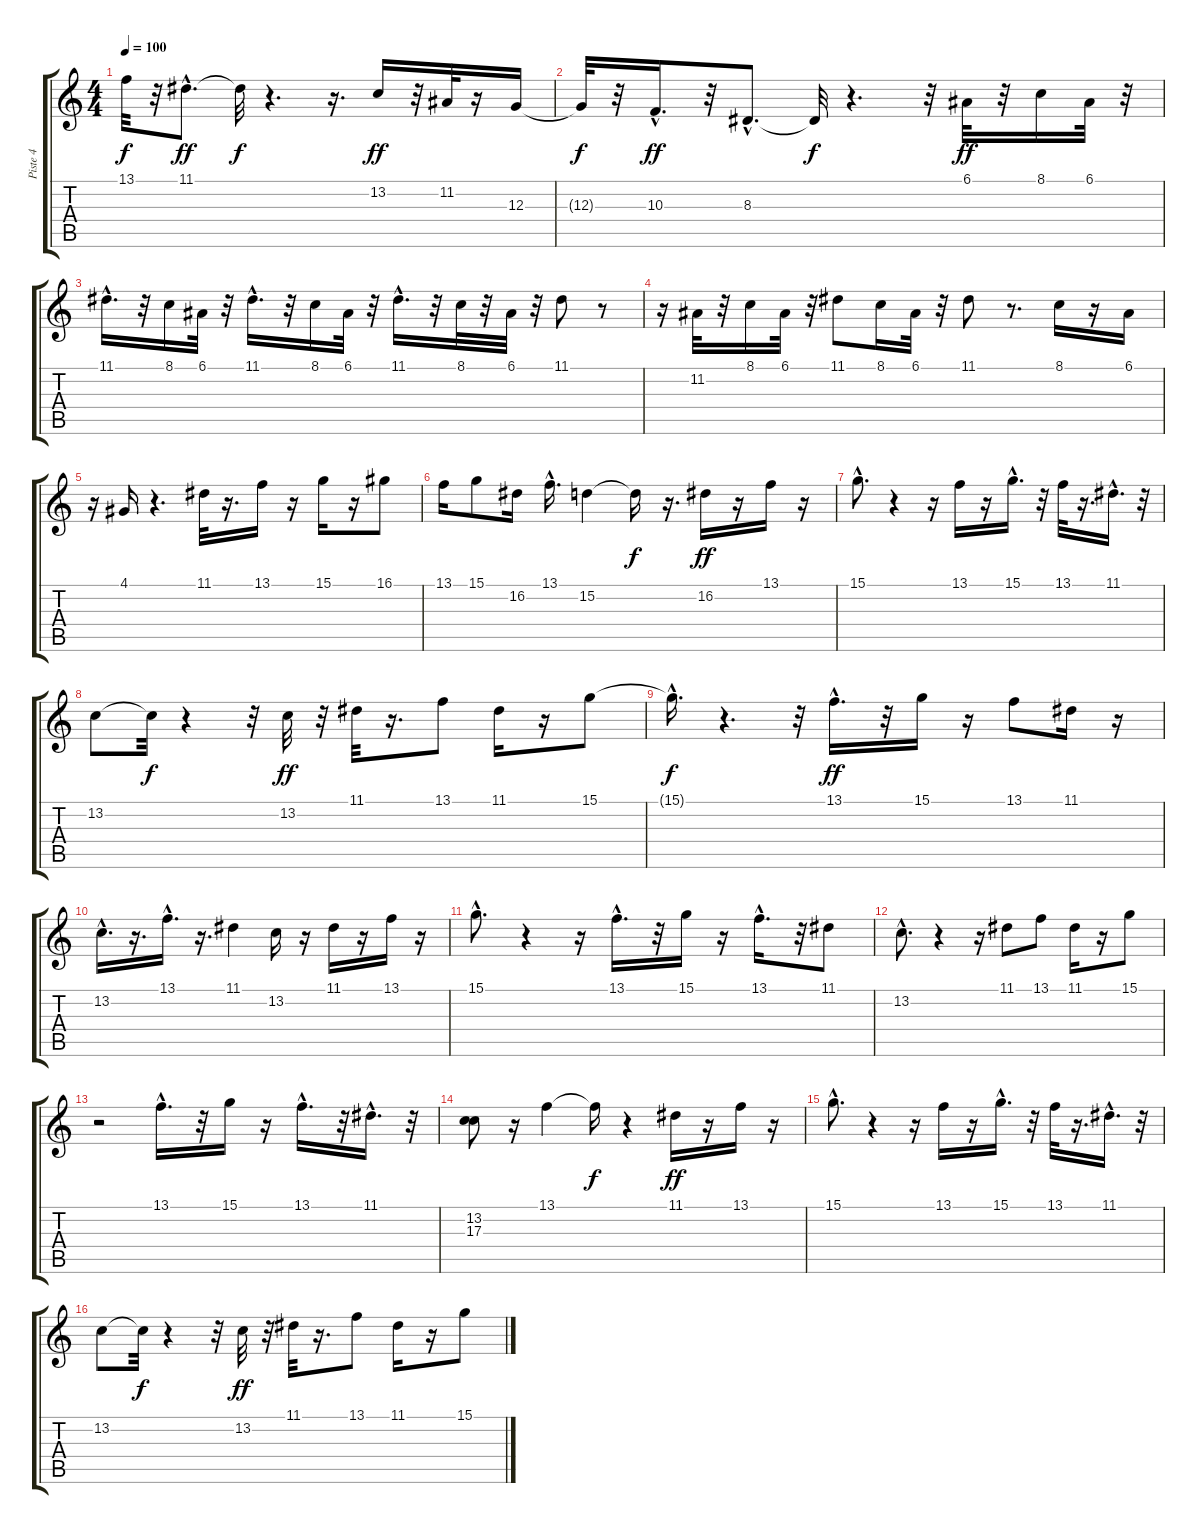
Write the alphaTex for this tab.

\track ("Piste 4" "Piste 4") {instrument harmonica}
\staff {score tabs}
\tuning (E4 B3 G3 D3 A2 E2) {hide}
\ts (4 4)
\tempo 100
\clef g2
\ks c
13.1{t}.32{dy f} r.32 11.1{hac}.8{d dy ff} 11.1{t}.32{dy f} r.4{d} r.16{d} 13.2.16{dy ff} r.32 11.2.32 r.16 12.3.16 |
12.3{t}.32{dy f} r.32 10.3{hac}.16{d dy ff} r.32 8.3{hac}.8{d} 8.3{t}.32{dy f} r.4{d} r.32 6.1.32{dy ff} r.32 8.1.16 6.1.32 r.32 |
11.1{hac}.16{d} r.32 8.1.16 6.1.32 r.32 11.1{hac}.16{d} r.32 8.1.16 6.1.32 r.32 11.1{hac}.16{d} r.32 8.1.32 r.32 6.1.32 r.32 11.1.8 r.8 |
r.16 11.2.32 r.32 8.1.16 6.1.32 r.32 11.1.8 8.1.16 6.1.32 r.32 11.1.8 r.8{d} 8.1.16 r.16 6.1.16 |
r.16 4.1.16 r.4{d} 11.1.32 r.16{d} 13.1.16 r.16 15.1.16 r.16 16.1.8 |
13.1.16 15.1.8 16.2.16 13.1{hac}.16{d} 15.2.4 15.2{t}.16{dy f} r.16{d} 16.2.16{dy ff} r.16 13.1.16 r.16 |
15.1{hac}.8{d} r.4 r.16 13.1.16 r.16 15.1{hac}.16{d} r.32 13.1.32 r.16{d} 11.1{hac}.16{d} r.32 |
13.2.8 13.2{t}.32{dy f} r.4 r.32 13.2.32{dy ff} r.32 11.1.32 r.16{d} 13.1.8 11.1.16 r.16 15.1.8 |
15.1{hac t}.16{d dy f} r.4{d} r.32 13.1{hac}.16{d dy ff} r.32 15.1.16 r.16 13.1.8 11.1.16 r.16 |
13.2{hac}.16{d} r.16{d} 13.1{hac}.16{d} r.16{d} 11.1.4 13.2.16 r.16 11.1.16 r.16 13.1.16 r.16 |
15.1{hac}.8{d} r.4 r.16 13.1{hac}.16{d} r.32 15.1.16 r.16 13.1{hac}.16{d} r.32 11.1.8 |
13.2{hac}.8{d} r.4 r.16 11.1.8 13.1.8 11.1.16 r.16 15.1.8 |
r.2 13.1{hac}.16{d} r.32 15.1.16 r.16 13.1{hac}.16{d} r.32 11.1{hac}.16{d} r.32 |
(13.2 17.3).8 r.16 13.1.4 13.1{t}.16{dy f} r.4 11.1.16{dy ff} r.16 13.1.16 r.16 |
15.1{hac}.8{d} r.4 r.16 13.1.16 r.16 15.1{hac}.16{d} r.32 13.1.32 r.16{d} 11.1{hac}.16{d} r.32 |
13.2.8 13.2{t}.32{dy f} r.4 r.32 13.2.32{dy ff} r.32 11.1.32 r.16{d} 13.1.8 11.1.16 r.16 15.1.8
